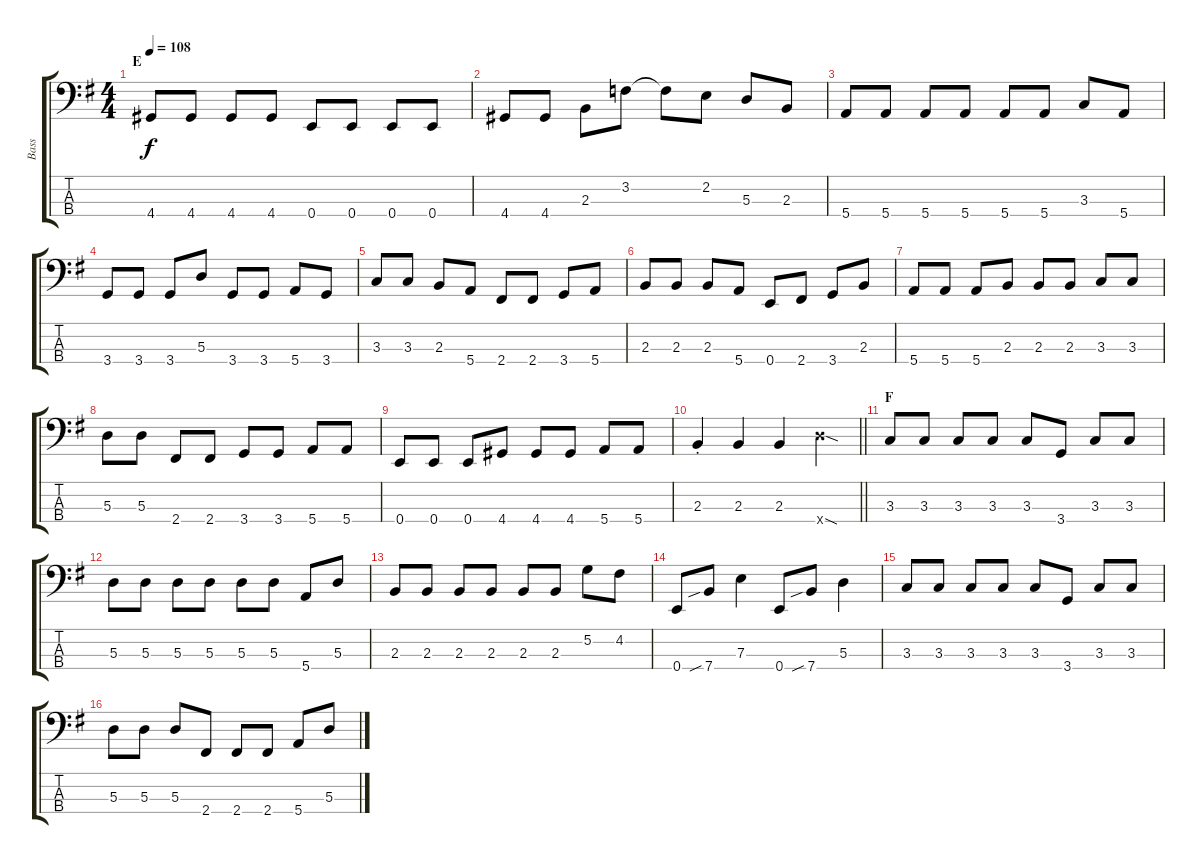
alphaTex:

\track ("Bass" "Bass") {instrument electricbasspick}
\staff {score tabs}
\tuning (G2 D2 A1 E1) {hide}
\ts (4 4)
\section ("" "E")
\tempo 108
\clef f4
\ks g
4.4.8{dy f} 4.4.8 4.4.8 4.4.8 0.4.8 0.4.8 0.4.8 0.4.8 |
4.4.8 4.4.8 2.3.8 3.2.8 3.2{t}.8 2.2.8 5.3.8 2.3.8 |
5.4.8 5.4.8 5.4.8 5.4.8 5.4.8 5.4.8 3.3.8 5.4.8 |
3.4.8 3.4.8 3.4.8 5.3.8 3.4.8 3.4.8 5.4.8 3.4.8 |
3.3.8 3.3.8 2.3.8 5.4.8 2.4.8 2.4.8 3.4.8 5.4.8 |
2.3.8 2.3.8 2.3.8 5.4.8 0.4.8 2.4.8 3.4.8 2.3.8 |
5.4.8 5.4.8 5.4.8 2.3.8 2.3.8 2.3.8 3.3.8 3.3.8 |
5.3.8 5.3.8 2.4.8 2.4.8 3.4.8 3.4.8 5.4.8 5.4.8 |
0.4.8 0.4.8 0.4.8 4.4.8 4.4.8 4.4.8 5.4.8 5.4.8 |
\barLineRight lightlight
2.3{st}.4 2.3.4 2.3.4 10.4{sod x}.4 |
\section ("" "F")
3.3.8 3.3.8 3.3.8 3.3.8 3.3.8 3.4.8 3.3.8 3.3.8 |
5.3.8 5.3.8 5.3.8 5.3.8 5.3.8 5.3.8 5.4.8 5.3.8 |
2.3.8 2.3.8 2.3.8 2.3.8 2.3.8 2.3.8 5.2.8 4.2.8 |
0.4.8 7.4{sib}.8 7.3.4 0.4.8 7.4{sib}.8 5.3.4 |
3.3.8 3.3.8 3.3.8 3.3.8 3.3.8 3.4.8 3.3.8 3.3.8 |
5.3.8 5.3.8 5.3.8 2.4.8 2.4.8 2.4.8 5.4.8 5.3.8
